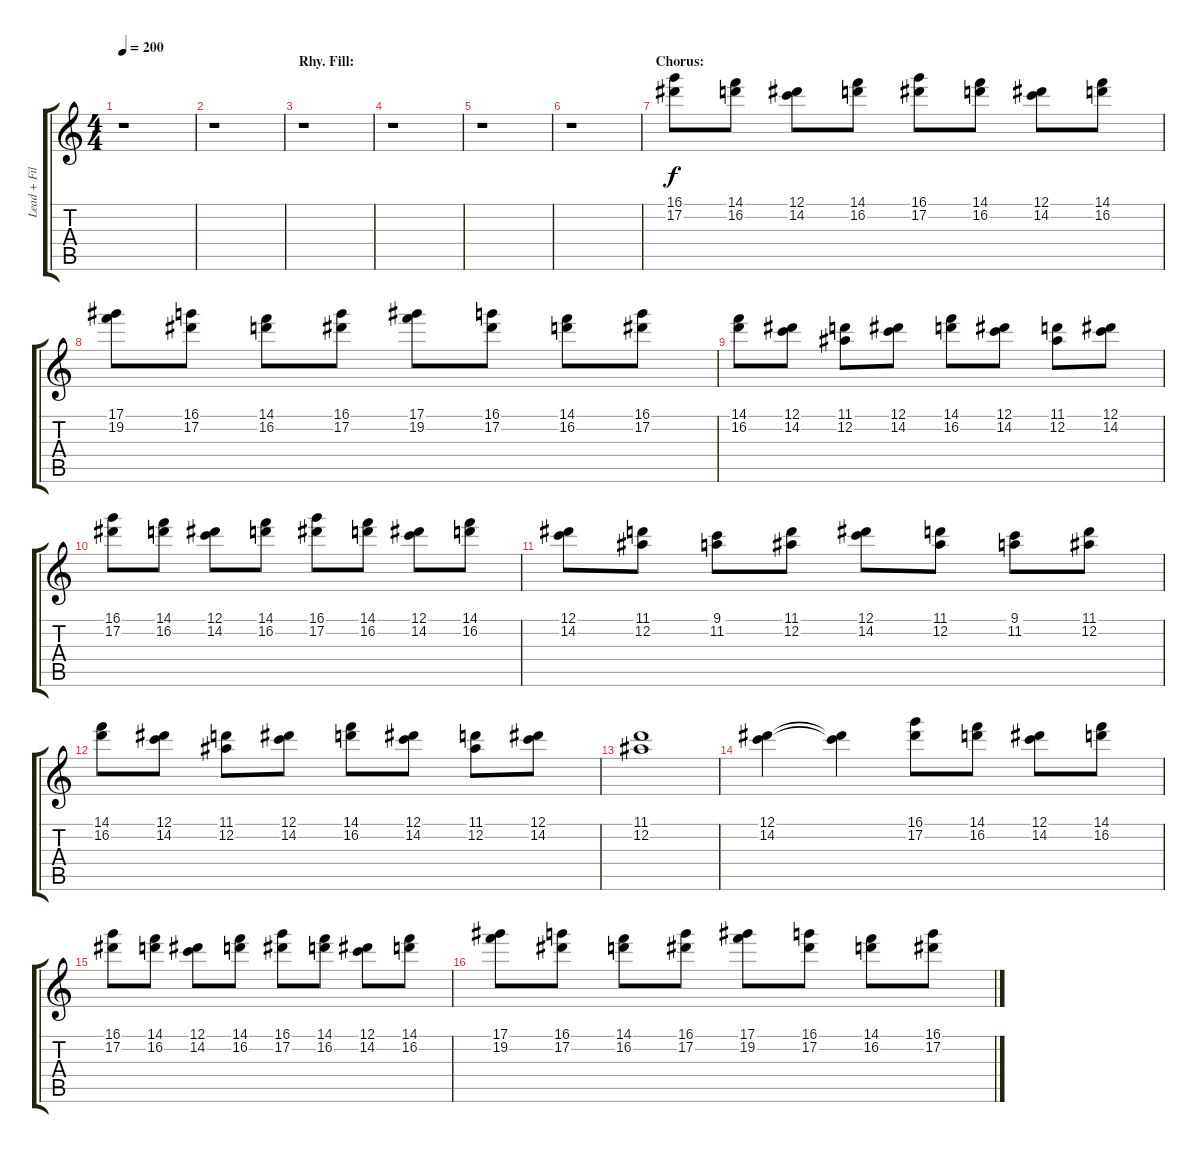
\track ("Lead + Fills" "Lead + Fil") {instrument distortionguitar}
\staff {score tabs}
\tuning (Eb4 Bb3 Gb3 Db3 Ab2 Eb2) {hide}
\ts (4 4)
\tempo 200
\clef g2
\ks c
r.1{dy f} |
r.1 |
\section ("" "Rhy. Fill:")
r.1 |
r.1 |
r.1 |
r.1 |
\section ("" "Chorus:")
(16.1 17.2).8 (14.1 16.2).8 (12.1 14.2).8 (14.1 16.2).8 (16.1 17.2).8 (14.1 16.2).8 (12.1 14.2).8 (14.1 16.2).8 |
(17.1 19.2).8 (16.1 17.2).8 (14.1 16.2).8 (16.1 17.2).8 (17.1 19.2).8 (16.1 17.2).8 (14.1 16.2).8 (16.1 17.2).8 |
(14.1 16.2).8 (12.1 14.2).8 (11.1 12.2).8 (12.1 14.2).8 (14.1 16.2).8 (12.1 14.2).8 (11.1 12.2).8 (12.1 14.2).8 |
(16.1 17.2).8 (14.1 16.2).8 (12.1 14.2).8 (14.1 16.2).8 (16.1 17.2).8 (14.1 16.2).8 (12.1 14.2).8 (14.1 16.2).8 |
(12.1 14.2).8 (11.1 12.2).8 (9.1 11.2).8 (11.1 12.2).8 (12.1 14.2).8 (11.1 12.2).8 (9.1 11.2).8 (11.1 12.2).8 |
(14.1 16.2).8 (12.1 14.2).8 (11.1 12.2).8 (12.1 14.2).8 (14.1 16.2).8 (12.1 14.2).8 (11.1 12.2).8 (12.1 14.2).8 |
(11.1 12.2).1 |
(12.1 14.2).4 (12.1{t} 14.2{t}).4 (16.1 17.2).8 (14.1 16.2).8 (12.1 14.2).8 (14.1 16.2).8 |
(16.1 17.2).8 (14.1 16.2).8 (12.1 14.2).8 (14.1 16.2).8 (16.1 17.2).8 (14.1 16.2).8 (12.1 14.2).8 (14.1 16.2).8 |
(17.1 19.2).8 (16.1 17.2).8 (14.1 16.2).8 (16.1 17.2).8 (17.1 19.2).8 (16.1 17.2).8 (14.1 16.2).8 (16.1 17.2).8
